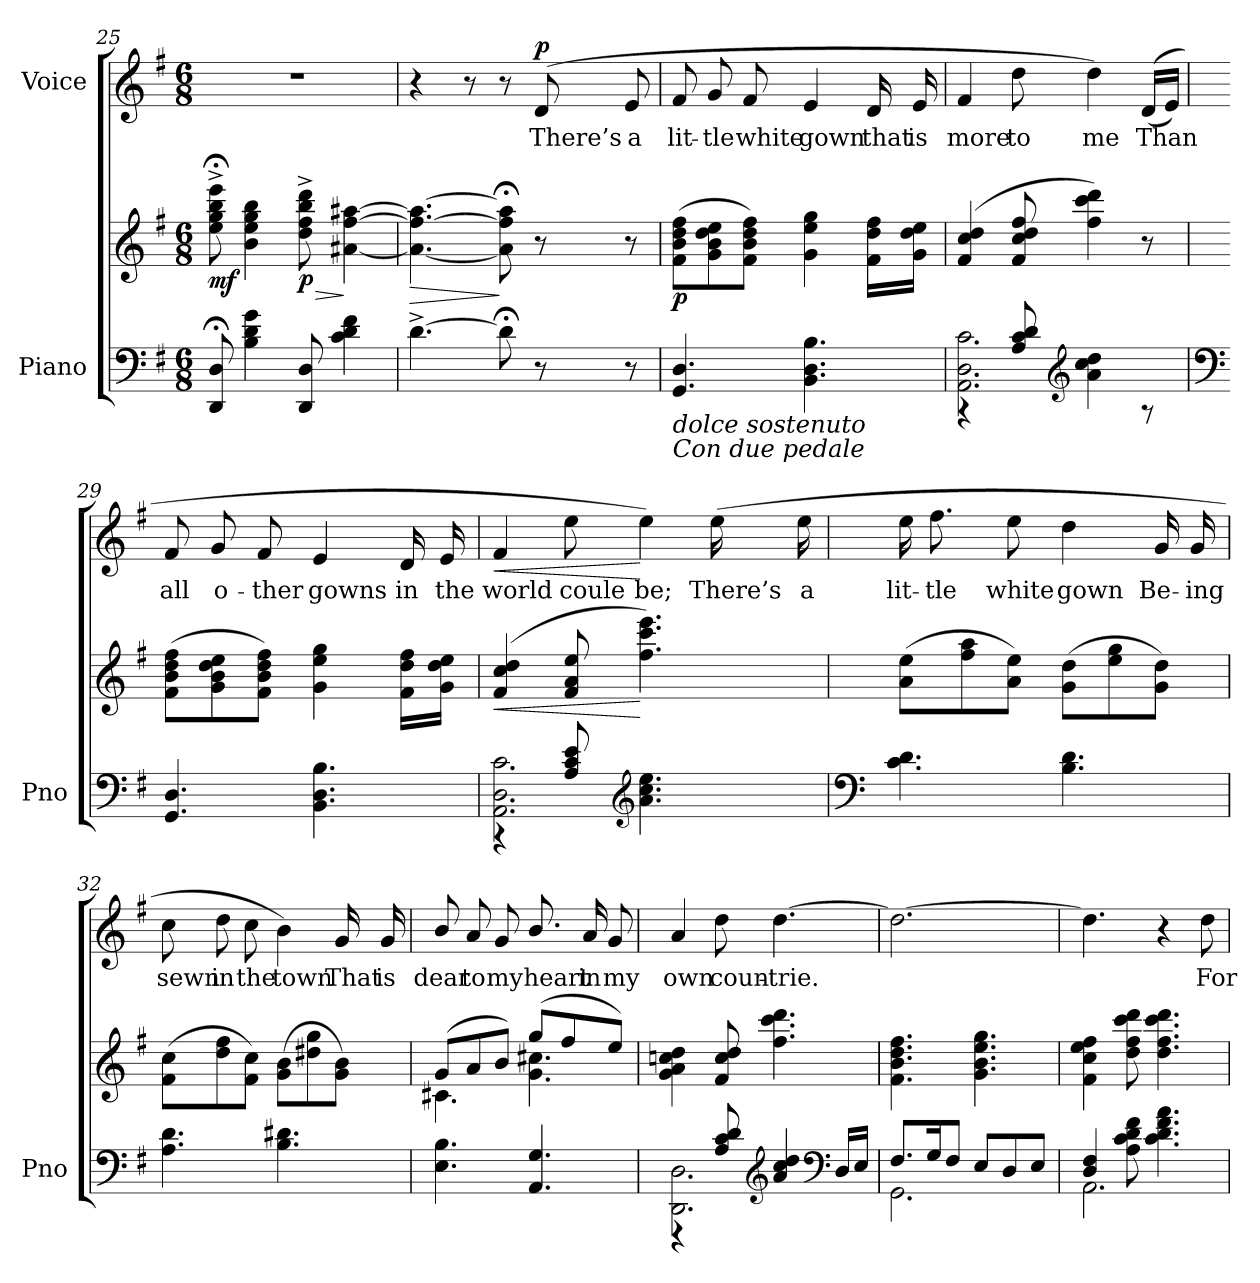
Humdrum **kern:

**kern	**kern	**dynam	**kern	**text	**dynam
*part2	*part2	*part2	*part1	*part1	*part1
*staff3	*staff2	*staff2/3	*staff1	*staff1	*staff1
*I"Piano	*	*	*I"Voice	*	*
*I'Pno	*	*	*	*	*
*clefF4	*clefG2	*	*clefG2	*	*
*k[f#]	*k[f#]	*	*k[f#]	*	*
*M6/8	*M6/8	*	*M6/8	*	*
=25	=25	=25	=25	=25	=25
!	!	!LO:DY:b	!	!	!
8DD/;< 8D/;<	8ee\;<^ 8gg\;<^ 8bb\;<^ 8eee\;<^	mf	2.r	.	.
4B\ 4d\ 4g\	4b\ 4ee\ 4gg\ 4bb\	.	.	.	.
!	!	!LO:HP:b	!	!	!
!	!	!LO:DY:n=1:b	!	!	!
8DD/ 8D/	8dd\^ 8ff#\^ 8bb\^ 8ddd\^	> p	.	.	.
4c\ 4d\ 4f#\	[4a#X\ [4ff#\ [4aa#X\	]	.	.	.
=26	=26	=26	=26	=26	=26
!	!	!LO:HP:b	!	!	!
!	!	!LO:HP:n=1:b	!	!	!
[4.d^\	4.a#\_ 4.ff#\_ 4.aa#\_	> >	4r	.	.
.	.	.	8r	.	.
8d;<\]	8a#\];< 8ff#\];< 8aa#\];<	]	8r	.	.
!	!	!	!	!LO:LY:b	!LO:DY:a
8r	8r	]	(8d/	There’s	p
!	!	!	!	!LO:LY:b	!
8r	8r	.	8e/	a	.
!!LO:LB:g=z
=27	=27	=27	=27	=27	=27
!LO:TX:b:i:t=dolce sostenuto	!	!	!	!	!
!LO:TX:b:i:t=Con due pedale	!	!	!	!	!
!	!	!LO:DY:b	!	!LO:LY:b	!
4.GG/ 4.D/	(8f#\ 8b\ 8dd\ 8ff#\L	p	8f#/	lit-	.
!	!	!	!	!LO:LY:b	!
.	8g\ 8b\ 8dd\ 8ee\	.	8g/	-tle	.
!	!	!	!	!LO:LY:b	!
.	8f#\ 8b\ 8dd\ 8ff#\J)	.	8f#/	white	.
!	!	!	!	!LO:LY:b	!
4.BB\ 4.D\ 4.B\	4g\ 4ee\ 4gg\	.	4e/	gown	.
!	!	!	!	!LO:LY:b	!
.	16f#\ 16dd\ 16ff#\LL	.	16d/	that	.
!	!	!	!	!LO:LY:b	!
.	16g\ 16dd\ 16ee\JJ	.	16e/	is	.
=28	=28	=28	=28	=28	=28
*^	*	*	*	*	*
!	!	!	!	!	!LO:LY:b	!
2.AA\ 2.D\ 2.c\	4r	(4f#/ 4cc/ 4dd/	.	4f#/	more	.
!	!	!	!	!	!LO:LY:b	!
.	8A/ 8c/ 8d/	8f#/ 8cc/ 8dd/ 8ff#/	.	8dd\	to	.
*clefG2	*	*	*	*	*	*
!	!	!	!	!	!LO:LY:b	!
.	4a\ 4cc\ 4dd\	4ff#\ 4ccc\ 4ddd\)	.	4dd\)	me	.
!	!	!	!	!	!LO:LY:b	!
.	8r	8r	.	((16d/LL	Than	.
.	.	.	.	16e/JJ)	.	.
*v	*v	*	*	*	*	*
!!LO:PB:g=z
=29	=29	=29	=29	=29	=29
*clefF4	*	*	*	*	*
!	!	!	!	!LO:LY:b	!
4.GG/ 4.D/	(8f#\ 8b\ 8dd\ 8ff#\L	.	8f#/	all	.
!	!	!	!	!LO:LY:b	!
.	8g\ 8b\ 8dd\ 8ee\	.	8g/	o-	.
!	!	!	!	!LO:LY:b	!
.	8f#\ 8b\ 8dd\ 8ff#\J)	.	8f#/	-ther	.
!	!	!	!	!LO:LY:b	!
4.BB\ 4.D\ 4.B\	4g\ 4ee\ 4gg\	.	4e/	gowns	.
!	!	!	!	!LO:LY:b	!
.	16f#\ 16dd\ 16ff#\LL	.	16d/	in	.
!	!	!	!	!LO:LY:b	!
.	16g\ 16dd\ 16ee\JJ	.	16e/	the	.
=30	=30	=30	=30	=30	=30
*^	*	*	*	*	*
!	!	!	!LO:HP:b	!	!LO:LY:b	!LO:HP:b
2.AA\ 2.D\ 2.c\	4r	(4f#/ 4cc/ 4dd/	<	4f#/	world	<
!	!	!	!	!	!LO:LY:b	!
.	8A/ 8c/ 8e/	8f#/ 8a/ 8ee/	.	8ee\	coule	.
*clefG2	*	*	*	*	*	*
!	!	!	!	!	!LO:LY:b	!
.	4.a\ 4.cc\ 4.ee\	4.ff#\ 4.ccc\ 4.eee\)	[	4ee\)	be;	[
!	!	!	!	!	!LO:LY:b	!
.	.	.	.	(16ee\	There’s	.
!	!	!	!	!	!LO:LY:b	!
.	.	.	.	16ee\	a	.
*v	*v	*	*	*	*	*
!!LO:LB:g=z
=31	=31	=31	=31	=31	=31
*clefF4	*	*	*	*	*
!	!	!	!	!LO:LY:b	!
4.c\ 4.d\	(8a\ 8ee\L	.	16ee\	lit-	.
!	!	!	!	!LO:LY:b	!
.	.	.	8.ff#\	-tle	.
.	8ff#\ 8aa\	.	.	.	.
!	!	!	!	!LO:LY:b	!
.	8a\ 8ee\J)	.	8ee\	white	.
!	!	!	!	!LO:LY:b	!
4.B\ 4.d\	(8g\ 8dd\L	.	4dd\	gown	.
.	8ee\ 8gg\	.	.	.	.
!	!	!	!	!LO:LY:b	!
.	8g\ 8dd\J)	.	16g/	Be-	.
!	!	!	!	!LO:LY:b	!
.	.	.	16g/	-ing	.
=32	=32	=32	=32	=32	=32
!	!	!	!	!LO:LY:b	!
4.A\ 4.d\	(8f#\ 8cc\L	.	8cc\	sewn	.
!	!	!	!	!LO:LY:b	!
.	8dd\ 8ff#\	.	8dd\	in	.
!	!	!	!	!LO:LY:b	!
.	8f#\ 8cc\J)	.	8cc\	the	.
!	!	!	!	!LO:LY:b	!
4.B\ 4.d#X\	(8g\ 8b\L	.	4b\)	town	.
.	8dd#X\ 8gg\	.	.	.	.
!	!	!	!	!LO:LY:b	!
.	8g\ 8b\J)	.	16g/	That	.
!	!	!	!	!LO:LY:b	!
.	.	.	16g/	is	.
!!LO:LB:g=z
=33	=33	=33	=33	=33	=33
*	*^	*	*	*	*
!	!	!	!	!	!LO:LY:b	!
4.E\ 4.B\	(8g/L	4.c#X\	.	8b/	dear	.
!	!	!	!	!	!LO:LY:b	!
.	8a/	.	.	8a/	to	.
!	!	!	!	!	!LO:LY:b	!
.	8b/J)	.	.	8g/	my	.
!	!	!	!	!	!LO:LY:b	!
4.AA/ 4.G/	(8gg/L	4.g\ 4.cc#X\	.	8.b/	heart	.
.	8ff#/	.	.	.	.	.
!	!	!	!	!	!LO:LY:b	!
.	.	.	.	16a/	in	.
!	!	!	!	!	!LO:LY:b	!
.	8ee/J)	.	.	8g/	my	.
*	*v	*v	*	*	*	*
=34	=34	=34	=34	=34	=34
*^	*	*	*	*	*
!	!	!	!	!	!LO:LY:b	!
2.DD\ 2.D\	4r	4g\ 4a\ 4ccn\ 4dd\	.	4a/	own	.
!	!	!	!	!	!LO:LY:b	!
.	8A/ 8c/ 8d/	8f#/ 8cc/ 8dd/	.	8dd\	coun-	.
*clefG2	*	*	*	*	*	*
!	!	!	!	!	!LO:LY:b	!
.	4a/ 4cc/ 4dd/	4.ff#\ 4.ccc\ 4.ddd\	.	[4.dd\	-trie.	.
*clefF4	*	*	*	*	*	*
.	16D/LL	.	.	.	.	.
.	16E/JJ	.	.	.	.	.
=35	=35	=35	=35	=35	=35	=35
2.GG\	8.F#/L	4.f#\ 4.b\ 4.dd\ 4.ff#\	.	2.dd\_	.	.
.	16G/K	.	.	.	.	.
.	8F#/J	.	.	.	.	.
.	8E/L	4.g\ 4.b\ 4.ee\ 4.gg\	.	.	.	.
.	8D/	.	.	.	.	.
.	8E/J	.	.	.	.	.
!!LO:LB:g=z
=36	=36	=36	=36	=36	=36	=36
2.AA\	4D/ 4F#/	4f#\ 4cc\ 4ee\ 4ff#\	.	4.dd\]	.	.
.	8A\ 8c\ 8d\ 8f#\	8dd\ 8ff#\ 8ccc\ 8ddd\	.	.	.	.
.	4.c\ 4.d\ 4.f#\ 4.a\	4.dd\ 4.ff#\ 4.ccc\ 4.ddd\	.	4r	.	.
!	!	!	!	!	!LO:LY:b	!
.	.	.	.	8dd\	For	.
*v	*v	*	*	*	*	*
=	=	=	=	=	=
*-	*-	*-	*-	*-	*-
